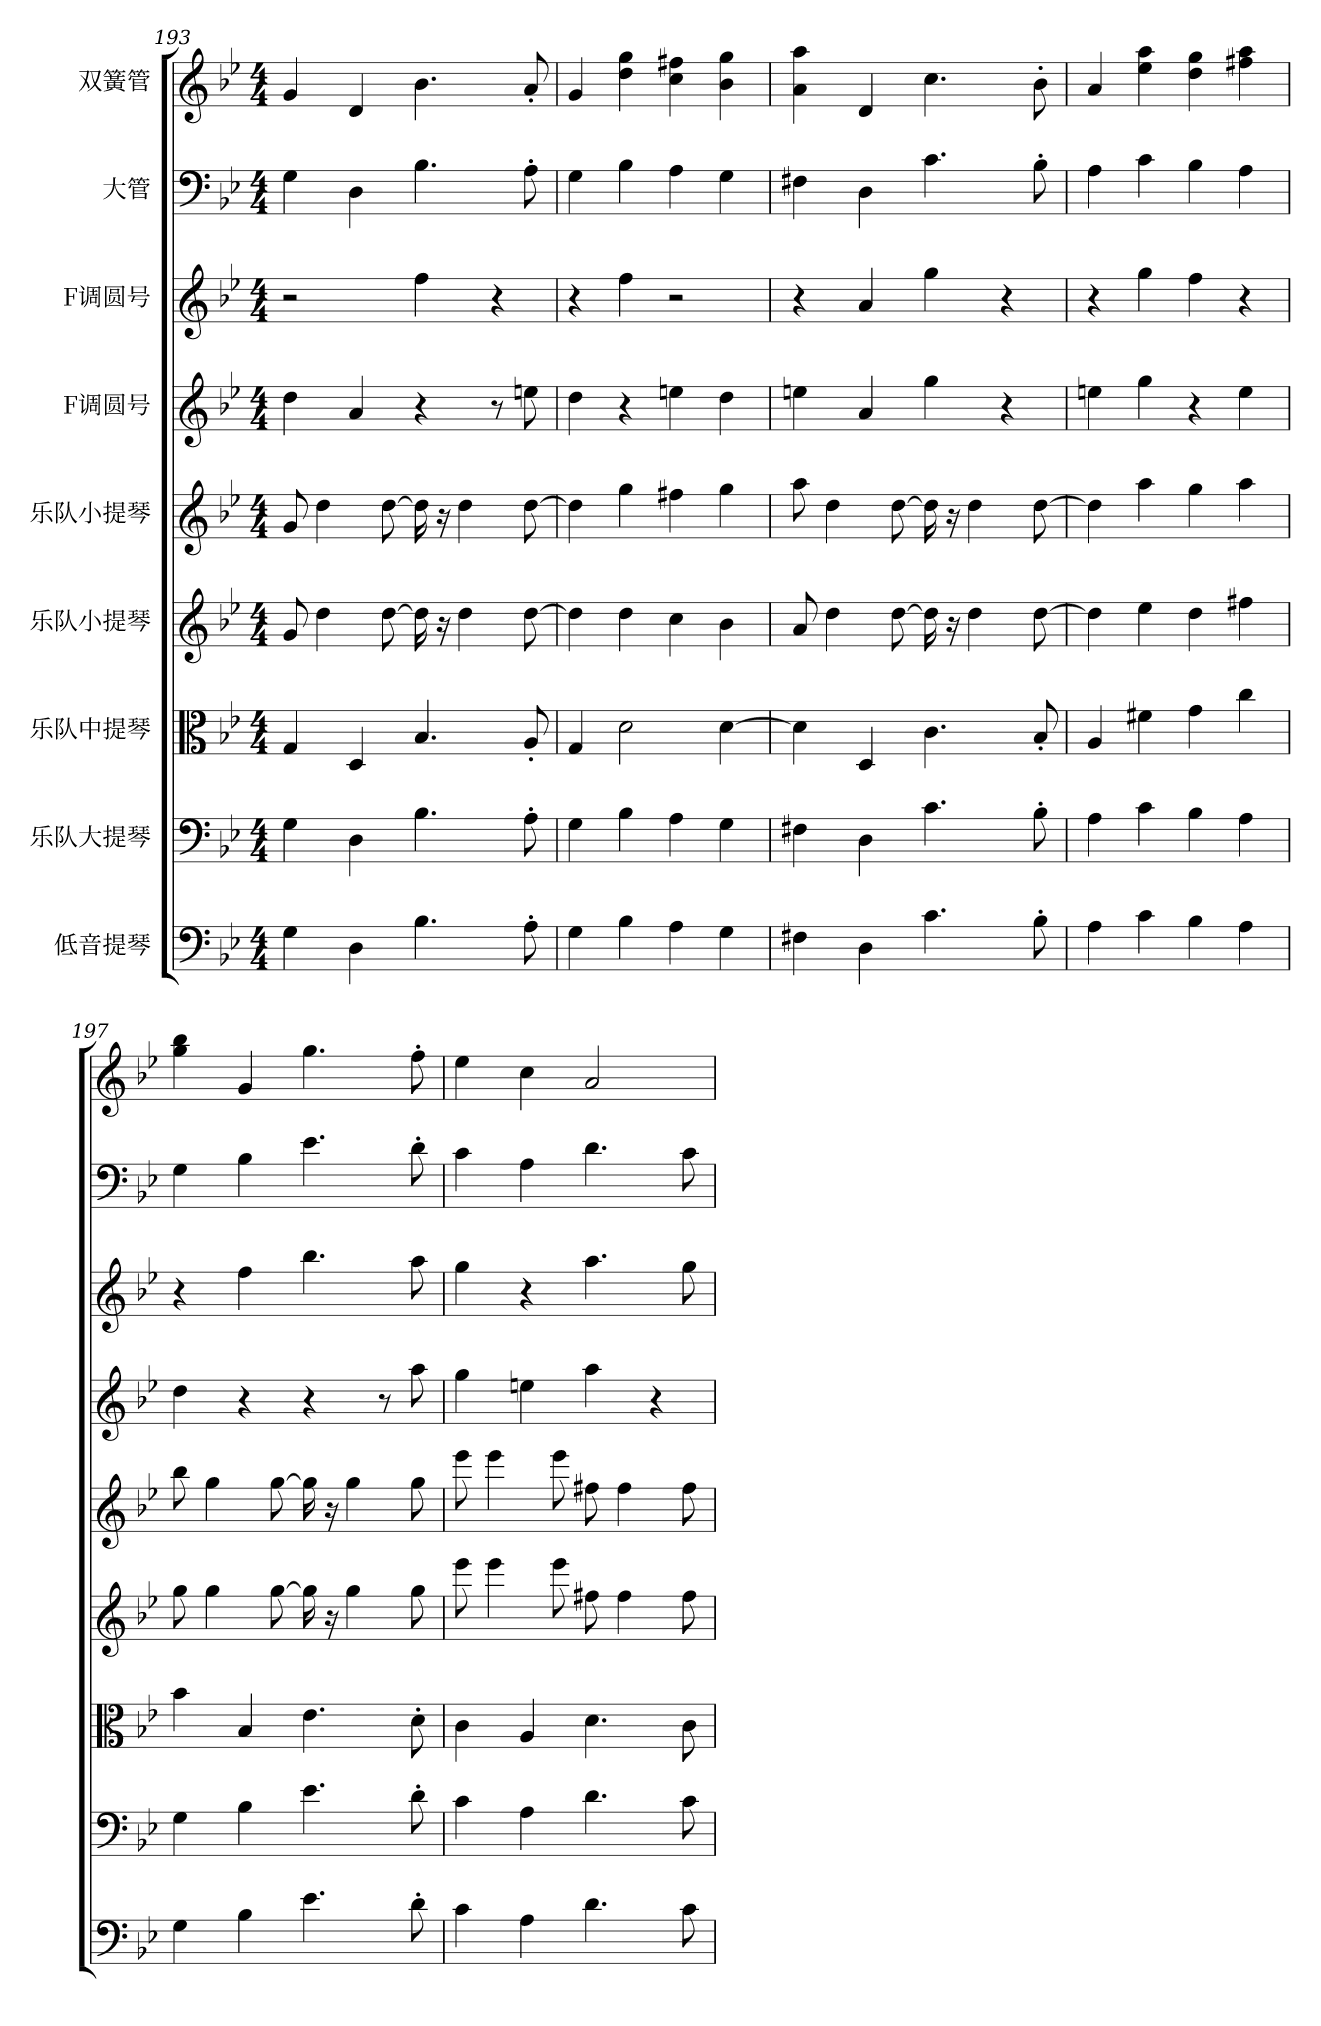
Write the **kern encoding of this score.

**kern	**kern	**kern	**kern	**kern	**kern	**kern	**kern	**kern
*part9	*part8	*part7	*part6	*part5	*part4	*part3	*part2	*part1
*staff9	*staff8	*staff7	*staff6	*staff5	*staff4	*staff3	*staff2	*staff1
*I"低音提琴	*I"乐队大提琴	*I"乐队中提琴	*I"乐队小提琴	*I"乐队小提琴	*I"F调圆号	*I"F调圆号	*I"大管	*I"双簧管
*clefF4	*clefF4	*clefC3	*clefG2	*clefG2	*clefG2	*clefG2	*clefF4	*clefG2
*ITrd7c12	*	*	*	*	*ITrd4c7	*ITrd4c7	*	*
*k[b-e-]	*k[b-e-]	*k[b-e-]	*k[b-e-]	*k[b-e-]	*k[b-e-a-]	*k[b-e-a-]	*k[b-e-]	*k[b-e-]
*M4/4	*M4/4	*M4/4	*M4/4	*M4/4	*M4/4	*M4/4	*M4/4	*M4/4
=193	=193	=193	=193	=193	=193	=193	=193	=193
4GG\	4G\	4G/	8g/	8g/	4g\	2r	4G\	4g/
.	.	.	4dd\	4dd\	.	.	.	.
4DD\	4D\	4D/	.	.	4d/	.	4D\	4d/
.	.	.	[8dd\	[8dd\	.	.	.	.
4.BB-\	4.B-\	4.B-/	16dd\]	16dd\]	4r	4b-\	4.B-\	4.b-\
.	.	.	16r	16r	.	.	.	.
.	.	.	4dd\	4dd\	.	.	.	.
.	.	.	.	.	8r	4r	.	.
8AA'\	8A'\	8A'/	[8dd\	[8dd\	8an\	.	8A'\	8a'/
=194	=194	=194	=194	=194	=194	=194	=194	=194
4GG\	4G\	4G/	4dd\]	4dd\]	4g\	4r	4G\	4g/
4BB-\	4B-\	2d\	4dd\	4gg\	4r	4b-\	4B-\	4dd\ 4gg\
4AA\	4A\	.	4cc\	4ff#X\	4an\	2r	4A\	4cc\ 4ff#X\
4GG\	4G\	[4d\	4b-\	4gg\	4g\	.	4G\	4b-\ 4gg\
=195	=195	=195	=195	=195	=195	=195	=195	=195
4FF#X\	4F#X\	4d\]	8a/	8aa\	4an\	4r	4F#X\	4a\ 4aa\
.	.	.	4dd\	4dd\	.	.	.	.
4DD\	4D\	4D/	.	.	4d/	4d/	4D\	4d/
.	.	.	[8dd\	[8dd\	.	.	.	.
4.C\	4.c\	4.c\	16dd\]	16dd\]	4cc\	4cc\	4.c\	4.cc\
.	.	.	16r	16r	.	.	.	.
.	.	.	4dd\	4dd\	.	.	.	.
.	.	.	.	.	4r	4r	.	.
8BB-'\	8B-'\	8B-'/	[8dd\	[8dd\	.	.	8B-'\	8b-'\
=196	=196	=196	=196	=196	=196	=196	=196	=196
4AA\	4A\	4A/	4dd\]	4dd\]	4an\	4r	4A\	4a/
4C\	4c\	4f#X\	4ee-\	4aa\	4cc\	4cc\	4c\	4ee-\ 4aa\
4BB-\	4B-\	4g\	4dd\	4gg\	4r	4b-\	4B-\	4dd\ 4gg\
4AA\	4A\	4cc\	4ff#X\	4aa\	4a\	4r	4A\	4ff#X\ 4aa\
!!LO:PB:g=z
=197	=197	=197	=197	=197	=197	=197	=197	=197
4GG\	4G\	4b-\	8gg\	8bb-\	4g\	4r	4G\	4gg\ 4bb-\
.	.	.	4gg\	4gg\	.	.	.	.
4BB-\	4B-\	4B-/	.	.	4r	4b-\	4B-\	4g/
.	.	.	[8gg\	[8gg\	.	.	.	.
4.E-\	4.e-\	4.e-\	16gg\]	16gg\]	4r	4.ee-\	4.e-\	4.gg\
.	.	.	16r	16r	.	.	.	.
.	.	.	4gg\	4gg\	.	.	.	.
.	.	.	.	.	8r	.	.	.
8D'\	8d'\	8d'\	8gg\	8gg\	8dd\	8dd\	8d'\	8ff'\
=198	=198	=198	=198	=198	=198	=198	=198	=198
4C\	4c\	4c\	8eee-\	8eee-\	4cc\	4cc\	4c\	4ee-\
.	.	.	4eee-\	4eee-\	.	.	.	.
4AA\	4A\	4A/	.	.	4an\	4r	4A\	4cc\
.	.	.	8eee-\	8eee-\	.	.	.	.
4.D\	4.d\	4.d\	8ff#X\	8ff#X\	4dd\	4.dd\	4.d\	2a/
.	.	.	4ff#\	4ff#\	.	.	.	.
.	.	.	.	.	4r	.	.	.
8C\	8c\	8c\	8ff#\	8ff#\	.	8cc\	8c\	.
=	=	=	=	=	=	=	=	=
*-	*-	*-	*-	*-	*-	*-	*-	*-
